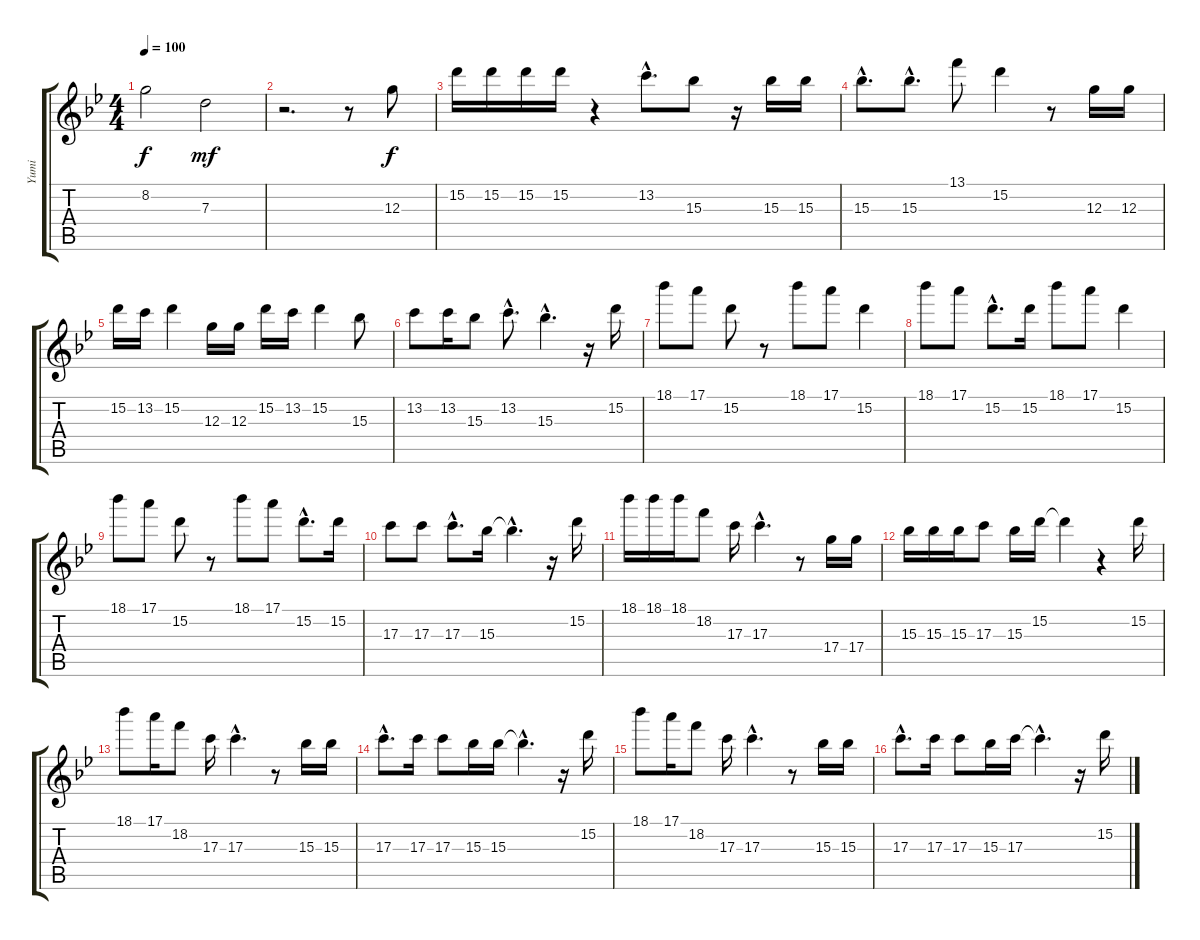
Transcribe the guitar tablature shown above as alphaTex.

\track ("Yumi" "Yumi") {instrument acousticguitarnylon}
\staff {score tabs}
\tuning (E4 B3 G3 D3 A2 E2) {hide}
\ts (4 4)
\tempo 100
\clef g2
\ks gminor
8.2.2{dy f volume 16 instrument choiraahs} 7.3.2{dy mf} |
r.2{d} r.8 12.3.8{dy f instrument acousticguitarnylon} |
15.2.16 15.2.16 15.2.16 15.2.16 r.4 13.2{hac}.8{d} 15.3.8 r.16 15.3.16 15.3.16 |
15.3{hac}.8{d} 15.3{hac}.8{d} 13.1.8 15.2.4 r.8 12.3.16 12.3.16 |
15.2.16 13.2.16 15.2.4 12.3.16 12.3.16 15.2.16 13.2.16 15.2.4 15.3.8 |
13.2.8 13.2.16 15.3.8 13.2{hac}.8{d} 15.3{hac}.4{d} r.16 15.2.16 |
18.1.8 17.1.8 15.2.8 r.8 18.1.8 17.1.8 15.2.4 |
18.1.8 17.1.8 15.2{hac}.8{d} 15.2.16 18.1.8 17.1.8 15.2.4 |
18.1.8 17.1.8 15.2.8 r.8 18.1.8 17.1.8 15.2{hac}.8{d} 15.2.16 |
17.3.8 17.3.8 17.3{hac}.8{d} 15.3.16 15.3{hac t}.4{d} r.16 15.2.16 |
18.1.16 18.1.16 18.1.16 18.2.8 17.3.16 17.3{hac}.4{d} r.8 17.4.16 17.4.16 |
15.3.16 15.3.16 15.3.16 17.3.8 15.3.16 15.2.16 15.2{t}.4 r.4 15.2.16 |
18.1.8 17.1.16 18.2.8 17.3.16 17.3{hac}.4{d} r.8 15.3.16 15.3.16 |
17.3{hac}.8{d} 17.3.16 17.3.8 15.3.16 15.3.16 15.3{hac t}.4{d} r.16 15.2.16 |
18.1.8 17.1.16 18.2.8 17.3.16 17.3{hac}.4{d} r.8 15.3.16 15.3.16 |
17.3{hac}.8{d} 17.3.16 17.3.8 15.3.16 17.3.16 17.3{hac t}.4{d} r.16 15.2.16
